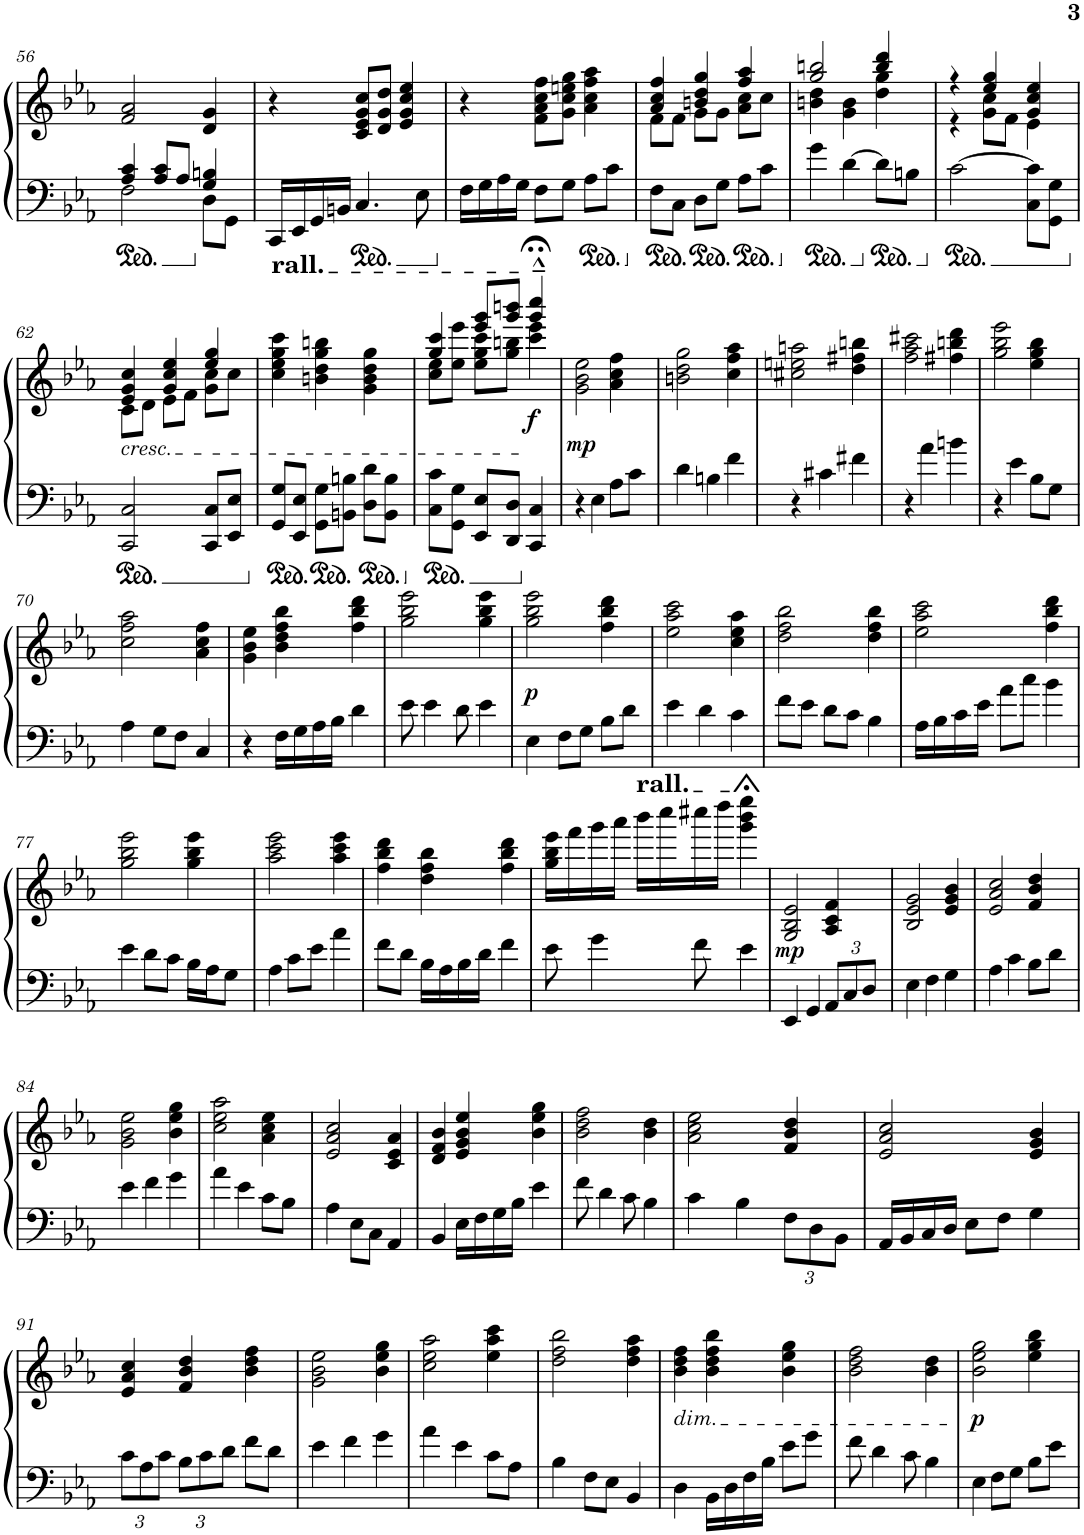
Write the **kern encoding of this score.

**kern	**kern	**dynam
*part1	*part1	*part1
*staff2	*staff1	*staff1/2
*I"Piano	*	*
*I'Pno.	*	*
!!LO:PB:g=z
*clefF4	*clefG2	*
*k[b-e-a-]	*k[b-e-a-]	*
*M3/4	*M3/4	*
=56	=56	=56
*^	*	*
4A-/ 4c/	2F\	2f/ 2a-/	.
8A-/ 8c/L	.	.	.
8A-/J	.	.	.
4G/ 4Bn/	8D\L	4d/ 4g/	.
.	8GG\J	.	.
*v	*v	*	*
=57	=57	=57
16CC/LL	4r	.
16EE-/	.	.
16GG/	.	.
16BBn/JJ	.	.
4.C/	8c/ 8e-/ 8g/ 8cc/L	.
.	8d/ 8g/ 8dd/J	.
.	4e-/ 4g/ 4cc/ 4ee-/	.
8E-\	.	.
=58	=58	=58
16F\LL	4r	.
16G\	.	.
16A-\	.	.
16G\JJ	.	.
8F\L	8f\ 8a-\ 8cc\ 8ff\L	.
8G\J	8g\ 8cc\ 8een\ 8gg\J	.
8A-\L	4a-\ 4cc\ 4ff\ 4aa-\	.
8c\J	.	.
=59	=59	=59
*	*^	*
8F\L	4a-/ 4cc/ 4ff/	8f\L	.
8C\J	.	8f\J	.
8D\L	4bn/ 4dd/ 4gg/	8g\L	.
8G\J	.	8g\J	.
8A-\L	4ff/ 4aa-/	8a-\ 8cc\L	.
8c\J	.	8cc\J	.
=60	=60	=60	=60
4g\	2gg/ 2bbn/	4bn\ 4dd\	.
[4d\	.	4g\ 4b\	.
8d\L]	4bb/ 4ddd/	4dd\ 4gg\	.
8Bn\J	.	.	.
=61	=61	=61	=61
[2c\	4r	4r	.
.	4ee-/ 4gg/	8g\ 8cc\L	.
.	.	8f\J	.
8C\ 8c\]L	4g/ 4cc/ 4ee-/	4e-\	.
8GG\ 8G\J	.	.	.
!!LO:LB:g=z	!!
=62	=62	=62	=62
!	!LO:TX:b:i:t=cresc.	!	!
2CC/ 2C/	4e-/ 4g/ 4cc/	8c\L	.
.	.	8d\J	.
.	4g/ 4cc/ 4ee-/	8e-\L	.
.	.	8f\J	.
8CC/ 8C/L	4ee-/ 4gg/	8g\ 8cc\L	.
8EE-/ 8E-/J	.	8cc\J	.
=63	=63	=63	=63
!	!LO:TX:a:t=rall.	!	!
*	*v	*v	*
8GG/ 8G/L	4cc\ 4ee-\ 4gg\ 4ccc\	.
8EE-/ 8E-/J	.	.
8GG\ 8G\L	4bn\ 4dd\ 4gg\ 4bbn\	.
8BBn\ 8Bn\J	.	.
8D\ 8d\L	4g\ 4b\ 4dd\ 4gg\	.
8BB\ 8B\J	.	.
=64	=64	=64
*	*^	*
8C\ 8c\L	4gg/ 4ccc/	8cc\ 8ee-\L	.
8GG\ 8G\J	.	8ee-\ 8eee-\J	.
8EE-/ 8E-/L	8eee-/ 8ggg/L	8ee-\ 8gg\ 8ccc\L	.
8DD/ 8D/J	8ggg/ 8bbbn/J	8gg\ 8bbn\J	.
!	!	!	!LO:DY:b
4CC/ 4C/	4ggg/;<^^~ 4cccc/;<^^~	4ccc\ 4eee-\	f
=65	=65	=65	=65
!	!	!	!LO:DY:b
*	*v	*v	*
4r	2g\ 2b-\ 2ee-\	mp
4E-\	.	.
8A-\L	4a-\ 4cc\ 4ff\	.
8c\J	.	.
=66	=66	=66
4d\	2bn\ 2dd\ 2gg\	.
4Bn\	.	.
4f\	4cc\ 4ff\ 4aa-\	.
=67	=67	=67
4r	2cc#X\ 2een\ 2aan\	.
4c#X\	.	.
4f#X\	4dd\ 4ff#X\ 4bbn\	.
=68	=68	=68
4r	2ff\ 2aa-\ 2ccc#X\	.
4a-\	.	.
4bn\	4ff#X\ 4bbn\ 4ddd\	.
=69	=69	=69
4r	2gg\ 2bb-\ 2eee-\	.
4e-\	.	.
8B-\L	4ee-\ 4gg\ 4bb-\	.
8G\J	.	.
!!LO:LB:g=z
=70	=70	=70
4A-\	2cc\ 2ff\ 2aa-\	.
8G\L	.	.
8F\J	.	.
4C/	4a-\ 4cc\ 4ff\	.
=71	=71	=71
4r	4g\ 4b-\ 4ee-\	.
16F\LL	4b-\ 4dd\ 4ff\ 4bb-\	.
16G\	.	.
16A-\	.	.
16B-\JJ	.	.
4d\	4ff\ 4bb-\ 4ddd\	.
=72	=72	=72
8e-\	2gg\ 2bb-\ 2eee-\	.
4e-\	.	.
8d\	.	.
4e-\	4gg\ 4bb-\ 4eee-\	.
=73	=73	=73
!	!	!LO:DY:b
4E-\	2gg\ 2bb-\ 2eee-\	p
8F\L	.	.
8G\J	.	.
8B-\L	4ff\ 4bb-\ 4ddd\	.
8d\J	.	.
=74	=74	=74
4e-\	2ee-\ 2aa-\ 2ccc\	.
4d\	.	.
4c\	4cc\ 4ee-\ 4aa-\	.
=75	=75	=75
8f\L	2dd\ 2ff\ 2bb-\	.
8e-\J	.	.
8d\L	.	.
8c\J	.	.
4B-\	4dd\ 4ff\ 4bb-\	.
=76	=76	=76
16A-\LL	2ee-\ 2aa-\ 2ccc\	.
16B-\	.	.
16c\	.	.
16e-\JJ	.	.
8a-\L	.	.
8cc\J	.	.
4b-\	4ff\ 4bb-\ 4ddd\	.
!!LO:LB:g=z
=77	=77	=77
4e-\	2gg\ 2bb-\ 2eee-\	.
8d\L	.	.
8c\J	.	.
16B-\LL	4gg\ 4bb-\ 4eee-\	.
16A-\J	.	.
8G\J	.	.
=78	=78	=78
4A-\	2aa-\ 2ccc\ 2eee-\	.
8c\L	.	.
8e-\J	.	.
4a-\	4aa-\ 4ccc\ 4eee-\	.
=79	=79	=79
8f\L	4ff\ 4bb-\ 4ddd\	.
8d\J	.	.
16B-\LL	4dd\ 4ff\ 4bb-\	.
16A-\	.	.
16B-\	.	.
16d\JJ	.	.
4f\	4ff\ 4bb-\ 4ddd\	.
=80	=80	=80
8e-\	16gg\ 16bb-\ 16eee-\LL	.
.	16fff\	.
4g\	16ggg\	.
.	16aaa-\JJ	.
!	!LO:TX:a:t=rall.	!
.	16bbb-\LL	.
.	16cccc\	.
8f\	16cccc#X\	.
.	16dddd\JJ	.
4e-\	4ggg\;< 4bbb-\;< 4eeee-\;<	.
=81	=81	=81
!	!	!LO:DY:b
4EE-/	2G/ 2B-/ 2e-/	mp
4GG/	.	.
*Xbrackettup	*	*
12AA-/L	4A-/ 4c/ 4f/	.
12C/	.	.
12D/J	.	.
=82	=82	=82
4E-\	2B-/ 2e-/ 2g/	.
4F\	.	.
4G\	4e-/ 4g/ 4b-/	.
=83	=83	=83
4A-\	2e-/ 2a-/ 2cc/	.
4c\	.	.
8B-\L	4f/ 4b-/ 4dd/	.
8d\J	.	.
!!LO:LB:g=z
=84	=84	=84
4e-\	2g\ 2b-\ 2ee-\	.
4f\	.	.
4g\	4b-\ 4ee-\ 4gg\	.
=85	=85	=85
4a-\	2cc\ 2ee-\ 2aa-\	.
4e-\	.	.
8c\L	4a-\ 4cc\ 4ee-\	.
8B-\J	.	.
=86	=86	=86
4A-\	2e-/ 2a-/ 2cc/	.
8E-\L	.	.
8C\J	.	.
4AA-/	4c/ 4e-/ 4a-/	.
=87	=87	=87
4BB-/	4d/ 4f/ 4b-/	.
16E-\LL	4e-/ 4g/ 4b-/ 4ee-/	.
16F\	.	.
16G\	.	.
16B-\JJ	.	.
4e-\	4b-\ 4ee-\ 4gg\	.
=88	=88	=88
8f\	2b-\ 2dd\ 2ff\	.
4d\	.	.
8c\	.	.
4B-\	4b-\ 4dd\	.
=89	=89	=89
4c\	2a-\ 2cc\ 2ee-\	.
4B-\	.	.
12F\L	4f/ 4b-/ 4dd/	.
12D\	.	.
12BB-\J	.	.
=90	=90	=90
16AA-/LL	2e-/ 2a-/ 2cc/	.
16BB-/	.	.
16C/	.	.
16D/JJ	.	.
8E-\L	.	.
8F\J	.	.
4G\	4e-/ 4g/ 4b-/	.
!!LO:LB:g=z
=91	=91	=91
12c\L	4e-/ 4a-/ 4cc/	.
12A-\	.	.
12c\J	.	.
12B-\L	4f/ 4b-/ 4dd/	.
12c\	.	.
12d\J	.	.
8f\L	4b-\ 4dd\ 4ff\	.
8d\J	.	.
=92	=92	=92
4e-\	2g\ 2b-\ 2ee-\	.
4f\	.	.
4g\	4b-\ 4ee-\ 4gg\	.
=93	=93	=93
4a-\	2cc\ 2ee-\ 2aa-\	.
4e-\	.	.
8c\L	4ee-\ 4aa-\ 4ccc\	.
8A-\J	.	.
=94	=94	=94
4B-\	2dd\ 2ff\ 2bb-\	.
8F\L	.	.
8E-\J	.	.
4BB-/	4dd\ 4ff\ 4aa-\	.
=95	=95	=95
!	!LO:TX:b:i:t=dim.	!
4D\	4b-\ 4dd\ 4ff\	.
16BB-\LL	4b-\ 4dd\ 4ff\ 4bb-\	.
16D\	.	.
16F\	.	.
16B-\JJ	.	.
8e-\L	4b-\ 4ee-\ 4gg\	.
8g\J	.	.
=96	=96	=96
8f\	2b-\ 2dd\ 2ff\	.
4d\	.	.
8c\	.	.
4B-\	4b-\ 4dd\	.
=97	=97	=97
!	!	!LO:DY:b
4E-\	2b-\ 2ee-\ 2gg\	p
8F\L	.	.
8G\J	.	.
8B-\L	4ee-\ 4gg\ 4bb-\	.
8e-\J	.	.
=	=	=
*-	*-	*-
